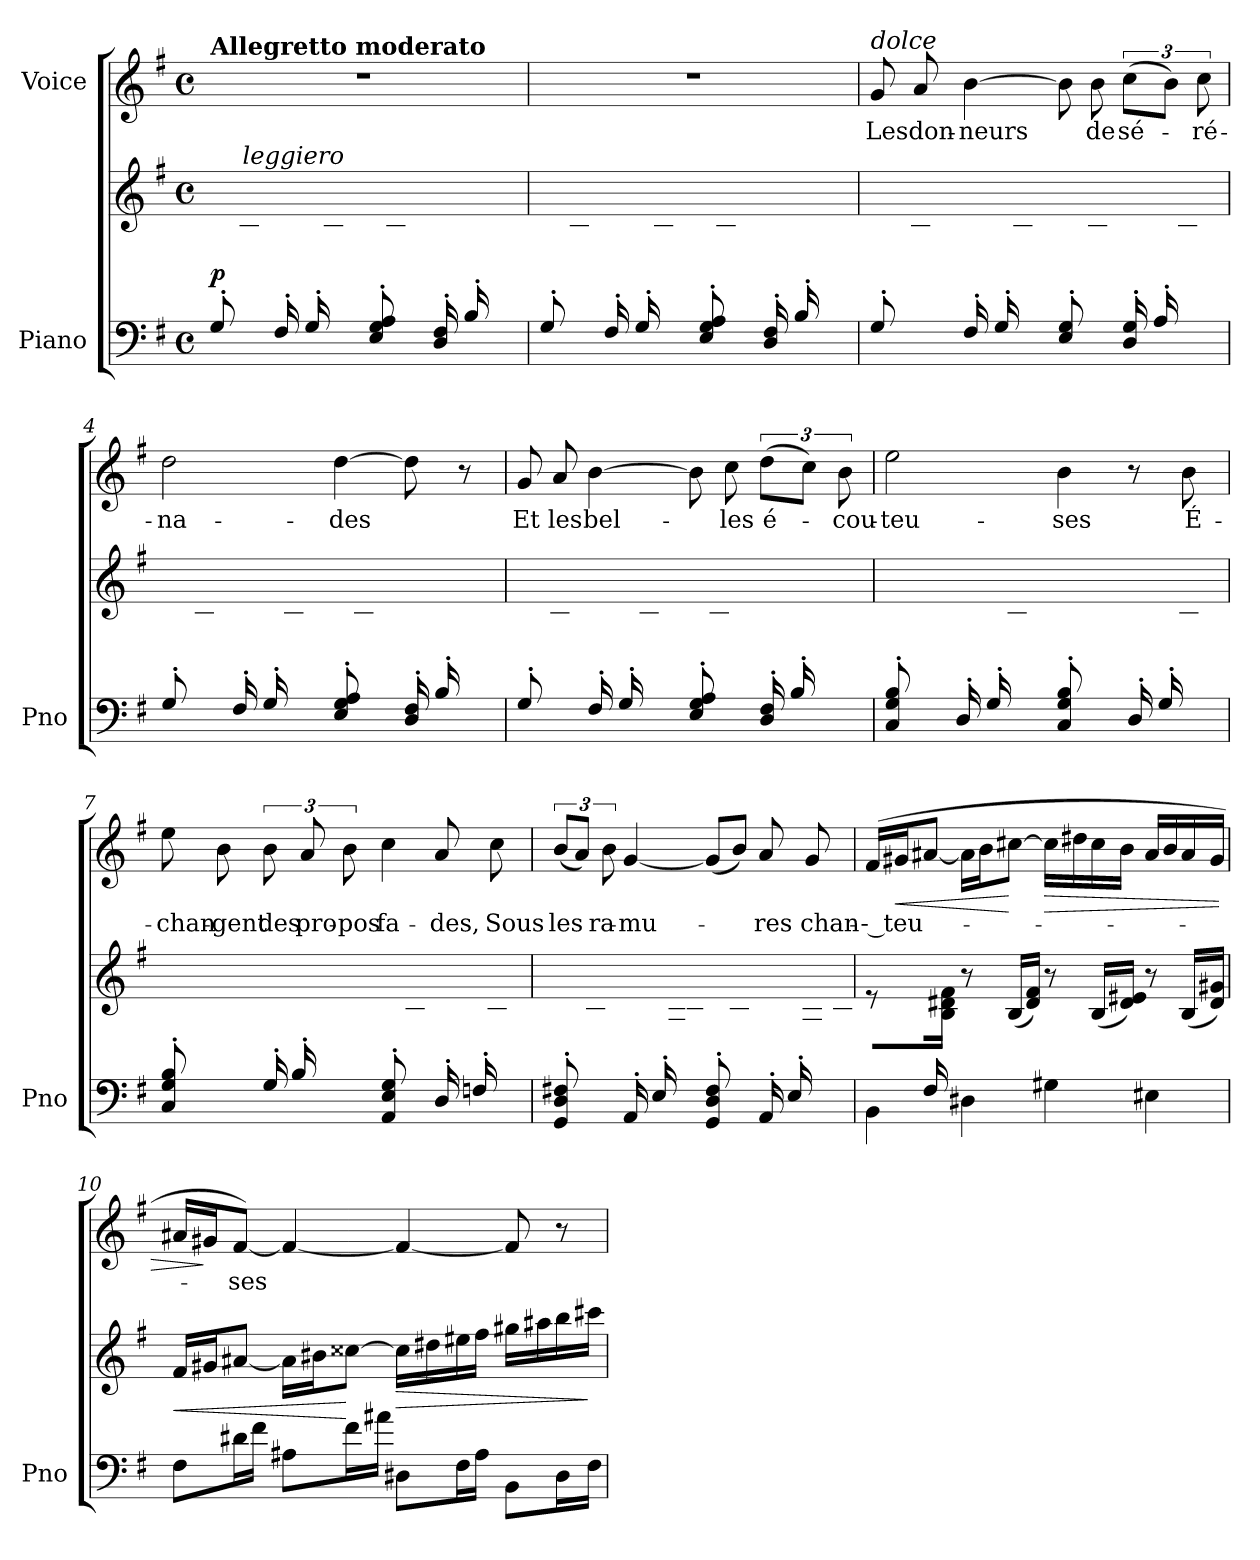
**kern	**kern	**dynam	**kern	**text	**dynam
*part2	*part2	*part2	*part1	*part1	*part1
*staff3	*staff2	*staff2/3	*staff1	*staff1	*staff1
*I"Piano	*	*	*I"Voice	*	*
*I'Pno	*	*	*	*	*
*clefF4	*clefG2	*	*clefG2	*	*
*k[f#]	*k[f#]	*	*k[f#]	*	*
*M4/4	*M4/4	*	*M4/4	*	*
*met(c)	*met(c)	*	*met(c)	*	*
*MM84	*MM84	*	*MM84	*	*
=1	=1	=1	=1	=1	=1
*^	*	*	*	*	*
!	!	!	!	!LO:TX:a:B:t=Allegretto moderato	!	!
!	!	!	!LO:DY:b	!	!	!
8G'/L	1ryy	8ryy	p	1r	.	.
!	!	!LO:TX:i:t=leggiero	!	!	!	!
8ryy	.	8B\' 8d\' 8a\'J	.	.	.	.
16F#'/LL	.	8ryy	.	.	.	.
16G'/	.	.	.	.	.	.
8ryy	.	16B'\	.	.	.	.
.	.	16d\' 16b\'JJ	.	.	.	.
8E/' 8G/' 8A/'L	.	8ryy	.	.	.	.
8ryy	.	8c\' 8d\' 8cc\'J	.	.	.	.
16D/' 16F#/'LL	.	8ryy	.	.	.	.
16B'/	.	.	.	.	.	.
8ryy	.	16d'\	.	.	.	.
.	.	16dd'\JJ	.	.	.	.
=2	=2	=2	=2	=2	=2	=2
8G'/L	1ryy	8ryy	.	1r	.	.
8ryy	.	8B\' 8d\' 8a\'J	.	.	.	.
16F#'/LL	.	8ryy	.	.	.	.
16G'/	.	.	.	.	.	.
8ryy	.	16B'\	.	.	.	.
.	.	16d\' 16b\'JJ	.	.	.	.
8E/' 8G/' 8A/'L	.	8ryy	.	.	.	.
8ryy	.	8c\' 8d\' 8cc\'J	.	.	.	.
16D/' 16F#/'LL	.	8ryy	.	.	.	.
16B'/	.	.	.	.	.	.
8ryy	.	16d'\	.	.	.	.
.	.	16dd'\JJ	.	.	.	.
=3	=3	=3	=3	=3	=3	=3
!	!	!	!	!LO:TX:i:t=dolce	!	!
8G'/L	1ryy	8ryy	.	8g/	Les	.
8ryy	.	8B\' 8d\'J	.	8a/	don-	.
16F#'/LL	.	8ryy	.	[4b\	-neurs	.
16G'/	.	.	.	.	.	.
8ryy	.	16B'\	.	.	.	.
.	.	16d'\JJ	.	.	.	.
8E/' 8G/'L	.	8ryy	.	8b\]	.	.
8ryy	.	8B\' 8d\'J	.	8b\	de	.
16D/' 16G/'LL	.	8ryy	.	(12cc\L	sé-	.
16A'/	.	.	.	.	.	.
.	.	.	.	12b\J)	.	.
8ryy	.	16c'\	.	.	.	.
.	.	.	.	12cc\	-ré-	.
.	.	16d'\JJ	.	.	.	.
=4	=4	=4	=4	=4	=4	=4
8G'/L	1ryy	8ryy	.	2dd\	-na-	.
8ryy	.	8B\' 8d\' 8a\'J	.	.	.	.
16F#'/LL	.	8ryy	.	.	.	.
16G'/	.	.	.	.	.	.
8ryy	.	16B'\	.	.	.	.
.	.	16d\' 16b\'JJ	.	.	.	.
8E/' 8G/' 8A/'L	.	8ryy	.	[4dd\	-des	.
8ryy	.	8c\' 8d\' 8cc\'J	.	.	.	.
16D/' 16F#/'LL	.	8ryy	.	8dd\]	.	.
16B'/	.	.	.	.	.	.
8ryy	.	16d'\	.	8r	.	.
.	.	16dd'\JJ	.	.	.	.
=5	=5	=5	=5	=5	=5	=5
8G'/L	1ryy	8ryy	.	8g/	Et	.
8ryy	.	8B\' 8d\'J	.	8a/	les	.
16F#'/LL	.	8ryy	.	[4b\	bel-	.
16G'/	.	.	.	.	.	.
8ryy	.	16B'\	.	.	.	.
.	.	16d'\JJ	.	.	.	.
8E/' 8G/' 8A/'L	.	8ryy	.	8b\]	.	.
8ryy	.	8c\' 8d\'J	.	8cc\	-les	.
16D/' 16F#/'LL	.	8ryy	.	(12dd\L	é-	.
16B'/	.	.	.	.	.	.
.	.	.	.	12cc\J)	.	.
8ryy	.	16d'\	.	.	.	.
.	.	.	.	12b\	-cou-	.
.	.	16dd'\JJ	.	.	.	.
=6	=6	=6	=6	=6	=6	=6
8C/' 8G/' 8B/'L	1ryy	8ryy	.	2ee\	-teu-	.
8ryy	.	8e\' 8g\' 8ee\'J	.	.	.	.
16D'/LL	.	8ryy	.	.	.	.
16G'/	.	.	.	.	.	.
8ryy	.	16B'\	.	.	.	.
.	.	16e'\JJ	.	.	.	.
8C/' 8G/' 8B/'L	.	8ryy	.	4b\	-ses	.
8ryy	.	8e\' 8g\' 8ee\'J	.	.	.	.
16D'/LL	.	8ryy	.	8r	.	.
16G'/	.	.	.	.	.	.
8ryy	.	16B'\	.	8b\	É-	.
.	.	16e'\JJ	.	.	.	.
=7	=7	=7	=7	=7	=7	=7
8C/' 8G/' 8B/'L	1ryy	8ryy	.	8ee\	-chan-	.
8ryy	.	8e\' 8g\' 8ee\'J	.	8b\	-gent	.
16G'/LL	.	8ryy	.	12b\	des	.
16B'/	.	.	.	.	.	.
.	.	.	.	12a/	pro-	.
8ryy	.	16d'\	.	.	.	.
.	.	.	.	12b\	-pos	.
.	.	16f#X\' 16b\'JJ	.	.	.	.
8AA/' 8E/' 8G/'L	.	8ryy	.	4cc\	fa-	.
8ryy	.	8c\' 8e\' 8cc\'J	.	.	.	.
16D'/LL	.	8ryy	.	8a/	-des,	.
16Fn'/	.	.	.	.	.	.
8ryy	.	16c'\	.	8cc\	Sous	.
.	.	16fn\' 16a\'JJ	.	.	.	.
=8	=8	=8	=8	=8	=8	=8
8GG/' 8D/' 8F#X/'L	1ryy	8ryy	.	(12b/L	les	.
.	.	.	.	12a/J)	.	.
8ryy	.	8B\' 8d\' 8b\'J	.	.	.	.
.	.	.	.	12b\	ra-	.
16AA'/LL	.	8ryy	.	[4g/	-mu-	.
16E'/	.	.	.	.	.	.
8ryy	.	16G'\	.	.	.	.
.	.	16c\' 16g\'JJ	.	.	.	.
8GG/' 8D/' 8F#/'L	.	8ryy	.	(8g/L]	.	.
8ryy	.	8B\' 8d\' 8b\'J	.	8b/J)	.	.
16AA'/LL	.	8ryy	.	8a/	-res	.
16E'/	.	.	.	.	.	.
8ryy	.	16G'\	.	8g/	chan-	.
.	.	16c#X\' 16g\'JJ	.	.	.	.
=9	=9	=9	=9	=9	=9	=9
8ryy	4BB\	8r	.	(16f#/LL	-- teu-	.
!	!	!	!	!	!	!LO:HP:b
.	.	.	.	16g#X/J	.	<
(16F#/LL	.	16ryy	.	[8a#X/J	.	.
2ryy	.	16B\ 16d#X\ 16f#\JJ)	.	.	.	.
.	4D#X\	8r	.	16a#\LL]	.	.
.	.	.	.	16b\J	.	.
.	.	(16B/LL	.	[8cc#X\J	.	[
.	.	16d#/ 16f#/JJ)	.	.	.	.
!	!	!	!	!	!	!LO:HP:b
.	4G#X\	8r	.	16cc#\LL]	.	>
.	.	.	.	16dd#X\	.	.
.	.	(16B/LL	.	16cc#\	.	.
4ryy	.	16d#/ 16e#X/JJ)	.	16b\JJ	.	.
.	4E#X\	8r	.	16a#/LL	.	.
.	.	.	.	16b/	.	.
.	.	(16B/LL	.	16a#/	.	.
16ryy	.	16d#/ 16g#X/JJ)	.	16g#/JJ	.	.
*v	*v	*	*	*	*	*
=10	=10	=10	=10	=10	=10
!	!	!LO:HP:b	!	!	!
8F#\L	16f#/LL	<	16a#X/LL	.	.
.	16g#X/J	.	16g#X/J	.	]
16d#X\L	[8a#X/J	.	[8f#/J)	ses	.
16f#\JJ	.	.	.	.	.
8A#X\L	16a#\LL]	.	4f#/_	.	.
.	16b#X\J	.	.	.	.
16f#\L	[8cc##X\J	[	.	.	.
16a#X\JJ	.	.	.	.	.
!	!	!LO:HP:b	!	!	!
8D#X\L	16cc##\LL]	>	4f#/_	.	.
.	16dd#X\	.	.	.	.
16F#\L	16ee#X\	.	.	.	.
16A#\JJ	16ff#\JJ	.	.	.	.
8BB\L	16gg#X\LL	.	8f#/]	.	.
.	16aa#X\	.	.	.	.
16D#\L	16bb\	.	8r	.	.
16F#\JJ	16ccc#X\JJ	]	.	.	.
=	=	=	=	=	=
*-	*-	*-	*-	*-	*-
